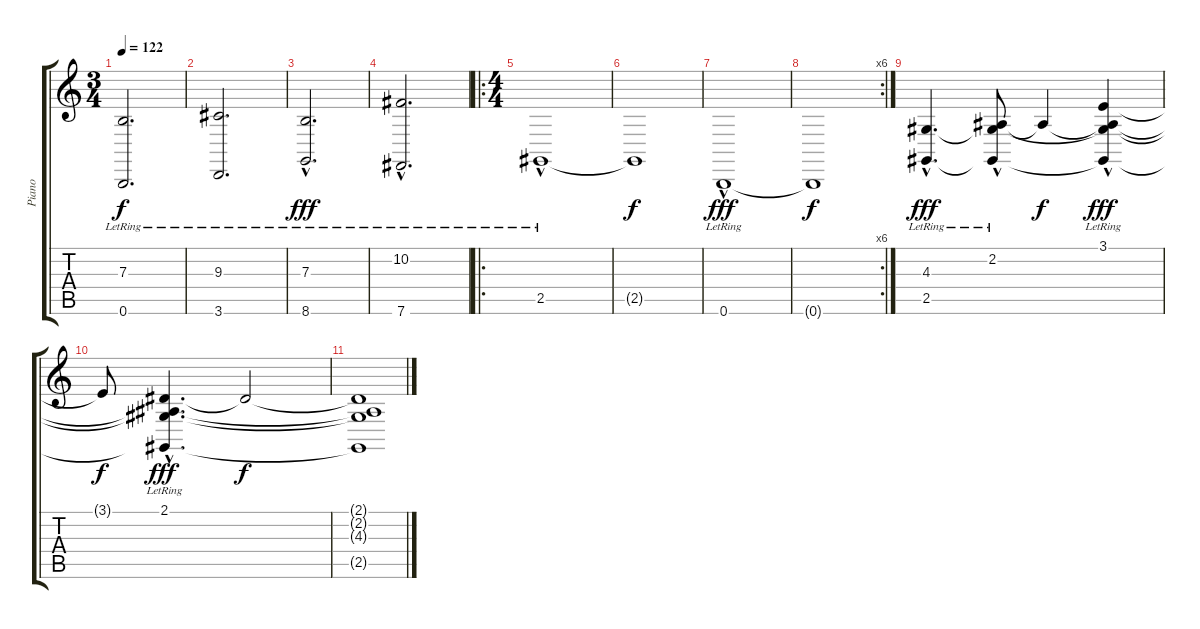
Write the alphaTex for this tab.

\track ("Piano" "Piano") {instrument acousticgrandpiano}
\staff {score tabs}
\tuning (Db4 Ab3 E3 B2 Gb2 B1) {hide}
\ts (3 4)
\tempo 122
\clef g2
\ks c
(7.3{lr} 0.6{lr}).2{d dy f} |
(9.3{lr} 3.6{lr}).2{d} |
(7.3{hac lr} 8.6).2{d dy fff} |
(10.2{hac lr} 7.6).2{d} |
\ro
\ts (4 4)
2.5{hac lr}.1 |
2.5{t}.1{dy f} |
0.6{hac lr}.1{dy fff} |
\rc 6
0.6{t}.1{dy f} |
(4.3{hac lr} 2.5{hac lr}).4{d dy fff} (2.2{hac lr} 4.3{t} 2.5{t}).8 2.2{t}.4{dy f} (3.1{hac lr} 2.2{t} 4.3{t} 2.5{t}).4{dy fff} |
3.1{t}.8{dy f} (2.1{hac lr} 2.2{t} 4.3{t} 2.5{t}).4{d dy fff} 2.1{t}.2{dy f} |
(2.1{t} 2.2{t} 4.3{t} 2.5{t}).1
